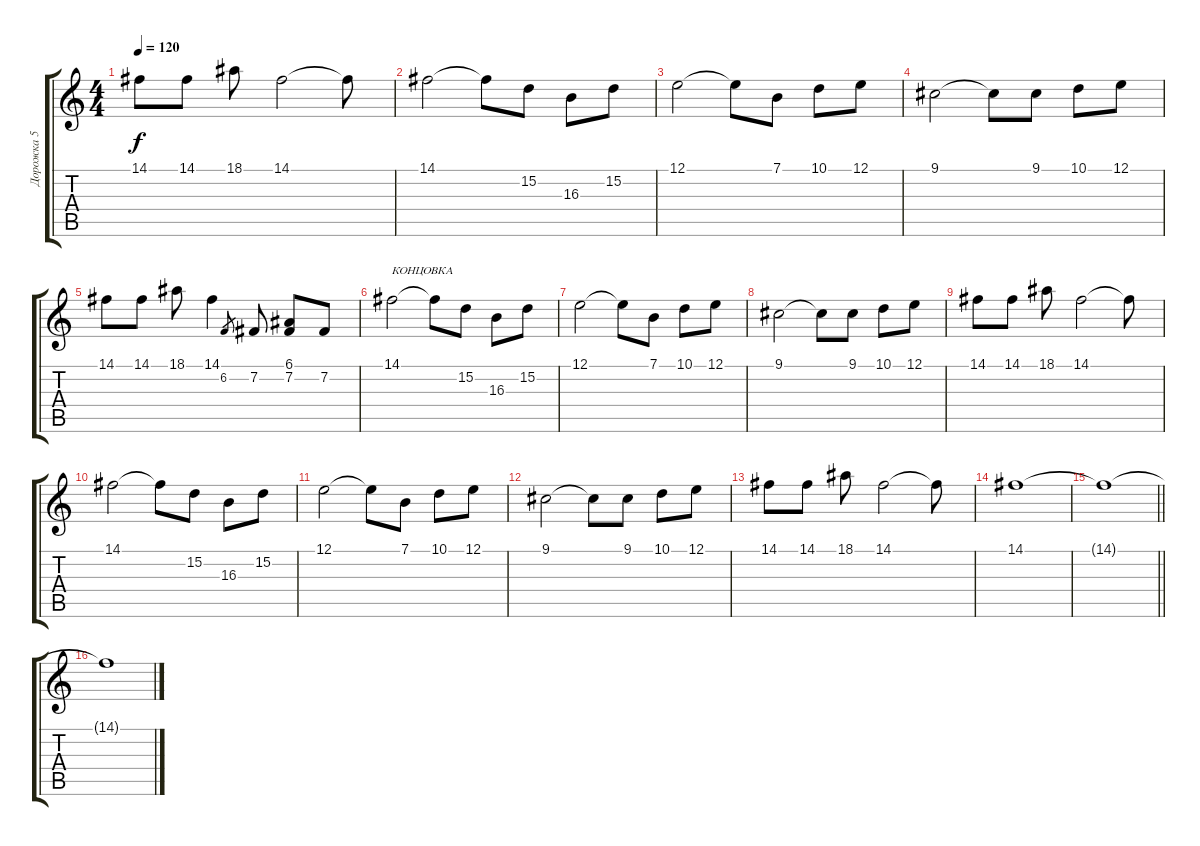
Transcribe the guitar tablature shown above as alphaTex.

\track ("Дорожка 5" "Дорожка 5") {instrument trombone}
\staff {score tabs}
\tuning (E4 B3 G3 D3 A2 E2) {hide}
\ts (4 4)
\tempo 120
\clef g2
\ks c
14.1.8{dy f} 14.1.8 18.1.8 14.1.2 14.1{t}.8 |
14.1.2 14.1{t}.8 15.2.8 16.3.8 15.2.8 |
12.1.2 12.1{t}.8 7.1.8 10.1.8 12.1.8 |
9.1.2 9.1{t}.8 9.1.8 10.1.8 12.1.8 |
14.1.8 14.1.8 18.1.8 14.1.4 6.2.8{gr} 7.2.8 (6.1 7.2).8 7.2.8 |
14.1.2{txt "КОНЦОВКА"} 14.1{t}.8 15.2.8 16.3.8 15.2.8 |
12.1.2 12.1{t}.8 7.1.8 10.1.8 12.1.8 |
9.1.2 9.1{t}.8 9.1.8 10.1.8 12.1.8 |
14.1.8 14.1.8 18.1.8 14.1.2 14.1{t}.8 |
14.1.2 14.1{t}.8 15.2.8 16.3.8 15.2.8 |
12.1.2 12.1{t}.8 7.1.8 10.1.8 12.1.8 |
9.1.2 9.1{t}.8 9.1.8 10.1.8 12.1.8 |
14.1.8 14.1.8 18.1.8 14.1.2 14.1{t}.8 |
14.1.1{volume 0} |
\barLineRight lightlight
14.1{t}.1 |
14.1{t}.1
